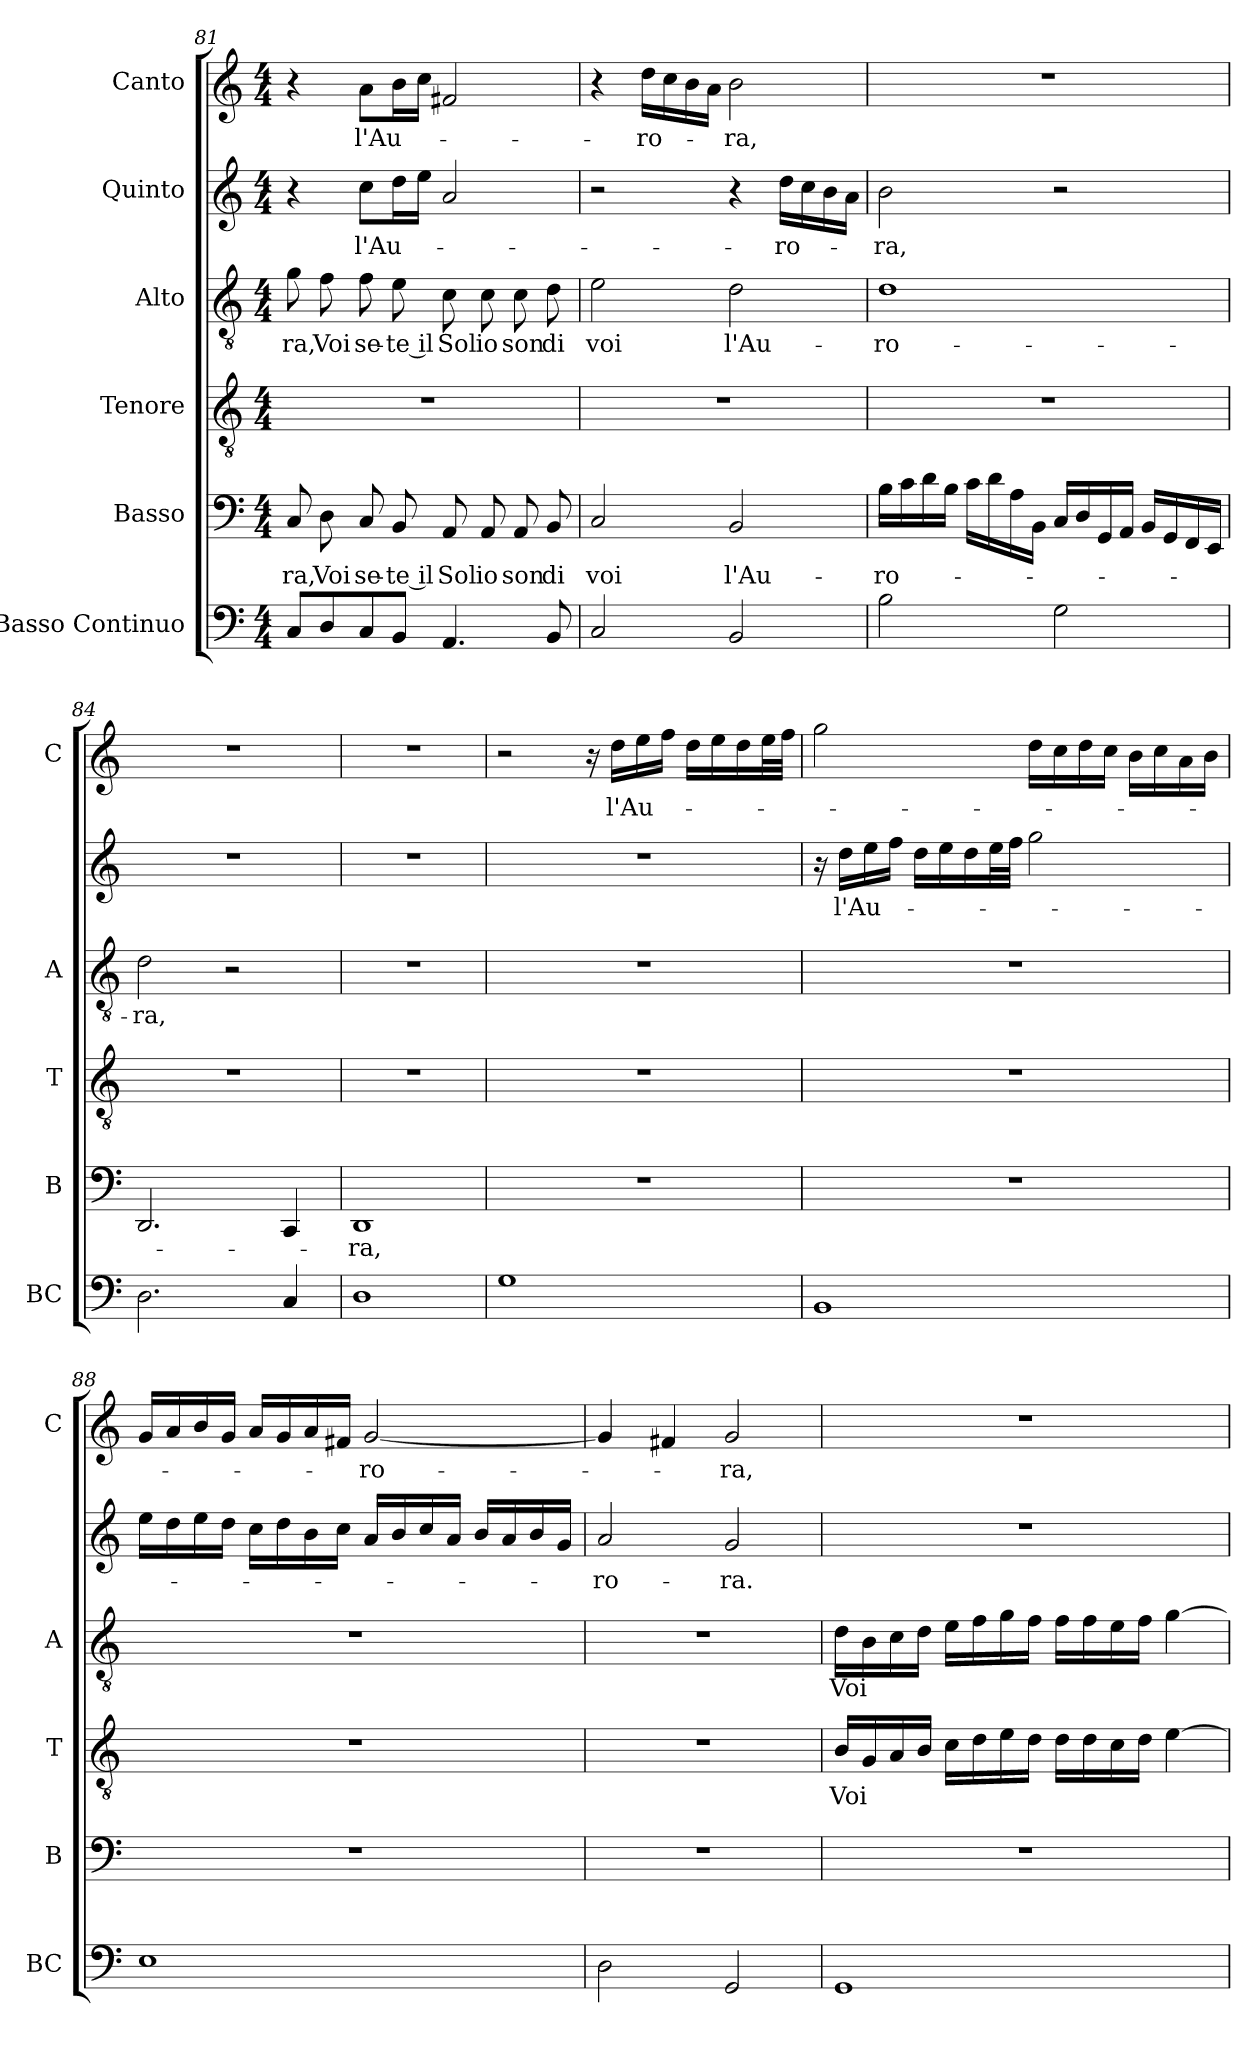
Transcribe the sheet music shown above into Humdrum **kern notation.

**kern	**kern	**text	**kern	**text	**kern	**text	**kern	**text	**kern	**text
*part6	*part5	*part5	*part4	*part4	*part3	*part3	*part2	*part2	*part1	*part1
*staff6	*staff5	*staff5	*staff4	*staff4	*staff3	*staff3	*staff2	*staff2	*staff1	*staff1
*I"Basso Continuo	*I"Basso	*	*I"Tenore	*	*I"Alto	*	*I"Quinto	*	*I"Canto	*
*I'BC	*I'B	*	*I'T	*	*I'A	*	*	*	*I'C	*
!!LO:LB:g=z
*clefF4	*clefF4	*	*clefGv2	*	*clefGv2	*	*clefG2	*	*clefG2	*
*k[]	*k[]	*	*k[]	*	*k[]	*	*k[]	*	*k[]	*
*C:	*C:	*	*C:	*	*C:	*	*C:	*	*C:	*
*M4/4	*M4/4	*	*M4/4	*	*M4/4	*	*M4/4	*	*M4/4	*
=81	=81	=81	=81	=81	=81	=81	=81	=81	=81	=81
!	!	!LO:LY:b	!	!	!	!LO:LY:b	!	!	!	!
8C/L	8C/	-ra,	1r	.	8g\	-ra,	4r	.	4r	.
!	!	!LO:LY:b	!	!	!	!LO:LY:b	!	!	!	!
8D/	8D\	Voi	.	.	8f\	Voi	.	.	.	.
!	!	!LO:LY:b	!	!	!	!LO:LY:b	!	!LO:LY:b	!	!LO:LY:b
8C/	8C/	se-	.	.	8f\	se-	8cc\L	l'Au-	8a\L	l'Au-
!	!	!LO:LY:b	!	!	!	!LO:LY:b	!	!	!	!
8BB/J	8BB/	-te il	.	.	8e\	-te il	16dd\L	.	16b\L	.
.	.	.	.	.	.	.	16ee\JJ	.	16cc\JJ	.
!	!	!LO:LY:b	!	!	!	!LO:LY:b	!	!	!	!
4.AA/	8AA/	Sol	.	.	8c\	Sol	2a/	.	2f#X/	.
!	!	!LO:LY:b	!	!	!	!LO:LY:b	!	!	!	!
.	8AA/	io	.	.	8c\	io	.	.	.	.
!	!	!LO:LY:b	!	!	!	!LO:LY:b	!	!	!	!
.	8AA/	son	.	.	8c\	son	.	.	.	.
!	!	!LO:LY:b	!	!	!	!LO:LY:b	!	!	!	!
8BB/	8BB/	di	.	.	8d\	di	.	.	.	.
=82	=82	=82	=82	=82	=82	=82	=82	=82	=82	=82
!	!	!LO:LY:b	!	!	!	!LO:LY:b	!	!	!	!
2C/	2C/	voi	1r	.	2e\	voi	2r	.	4r	.
!	!	!	!	!	!	!	!	!	!	!LO:LY:b
.	.	.	.	.	.	.	.	.	16dd\LL	-ro-
.	.	.	.	.	.	.	.	.	16cc\	.
.	.	.	.	.	.	.	.	.	16b\	.
.	.	.	.	.	.	.	.	.	16a\JJ	.
!	!	!LO:LY:b	!	!	!	!LO:LY:b	!	!	!	!LO:LY:b
2BB/	2BB/	l'Au-	.	.	2d\	l'Au-	4r	.	2b\	-ra,
!	!	!	!	!	!	!	!	!LO:LY:b	!	!
.	.	.	.	.	.	.	16dd\LL	-ro-	.	.
.	.	.	.	.	.	.	16cc\	.	.	.
.	.	.	.	.	.	.	16b\	.	.	.
.	.	.	.	.	.	.	16a\JJ	.	.	.
=83	=83	=83	=83	=83	=83	=83	=83	=83	=83	=83
!	!	!LO:LY:b	!	!	!	!LO:LY:b	!	!LO:LY:b	!	!
2B\	16B\LL	-ro-	1r	.	1d	-ro-	2b\	-ra,	1r	.
.	16c\	.	.	.	.	.	.	.	.	.
.	16d\	.	.	.	.	.	.	.	.	.
.	16B\JJ	.	.	.	.	.	.	.	.	.
.	16c\LL	.	.	.	.	.	.	.	.	.
.	16d\	.	.	.	.	.	.	.	.	.
.	16A\	.	.	.	.	.	.	.	.	.
.	16BB\JJ	.	.	.	.	.	.	.	.	.
2G\	16C/LL	.	.	.	.	.	2r	.	.	.
.	16D/	.	.	.	.	.	.	.	.	.
.	16GG/	.	.	.	.	.	.	.	.	.
.	16AA/JJ	.	.	.	.	.	.	.	.	.
.	16BB/LL	.	.	.	.	.	.	.	.	.
.	16GG/	.	.	.	.	.	.	.	.	.
.	16FF/	.	.	.	.	.	.	.	.	.
.	16EE/JJ	.	.	.	.	.	.	.	.	.
=84	=84	=84	=84	=84	=84	=84	=84	=84	=84	=84
!	!	!	!	!	!	!LO:LY:b	!	!	!	!
2.D\	2.DD/	.	1r	.	2d\	-ra,	1r	.	1r	.
.	.	.	.	.	2r	.	.	.	.	.
4C/	4CC/	.	.	.	.	.	.	.	.	.
=85	=85	=85	=85	=85	=85	=85	=85	=85	=85	=85
!	!	!LO:LY:b	!	!	!	!	!	!	!	!
1D	1DD	-ra,	1r	.	1r	.	1r	.	1r	.
=86	=86	=86	=86	=86	=86	=86	=86	=86	=86	=86
1G	1r	.	1r	.	1r	.	1r	.	2r	.
.	.	.	.	.	.	.	.	.	16r	.
!	!	!	!	!	!	!	!	!	!	!LO:LY:b
.	.	.	.	.	.	.	.	.	16dd\LL	l'Au-
.	.	.	.	.	.	.	.	.	16ee\	.
.	.	.	.	.	.	.	.	.	16ff\JJ	.
.	.	.	.	.	.	.	.	.	16dd\LL	.
.	.	.	.	.	.	.	.	.	16ee\	.
.	.	.	.	.	.	.	.	.	16dd\	.
.	.	.	.	.	.	.	.	.	32ee\L	.
.	.	.	.	.	.	.	.	.	32ff\JJJ	.
!!LO:PB:g=z
=87	=87	=87	=87	=87	=87	=87	=87	=87	=87	=87
1BB	1r	.	1r	.	1r	.	16r	.	2gg\	.
!	!	!	!	!	!	!	!	!LO:LY:b	!	!
.	.	.	.	.	.	.	16dd\LL	l'Au-	.	.
.	.	.	.	.	.	.	16ee\	.	.	.
.	.	.	.	.	.	.	16ff\JJ	.	.	.
.	.	.	.	.	.	.	16dd\LL	.	.	.
.	.	.	.	.	.	.	16ee\	.	.	.
.	.	.	.	.	.	.	16dd\	.	.	.
.	.	.	.	.	.	.	32ee\L	.	.	.
.	.	.	.	.	.	.	32ff\JJJ	.	.	.
.	.	.	.	.	.	.	2gg\	.	16dd\LL	.
.	.	.	.	.	.	.	.	.	16cc\	.
.	.	.	.	.	.	.	.	.	16dd\	.
.	.	.	.	.	.	.	.	.	16cc\JJ	.
.	.	.	.	.	.	.	.	.	16b\LL	.
.	.	.	.	.	.	.	.	.	16cc\	.
.	.	.	.	.	.	.	.	.	16a\	.
.	.	.	.	.	.	.	.	.	16b\JJ	.
=88	=88	=88	=88	=88	=88	=88	=88	=88	=88	=88
1E	1r	.	1r	.	1r	.	16ee\LL	.	16g/LL	.
.	.	.	.	.	.	.	16dd\	.	16a/	.
.	.	.	.	.	.	.	16ee\	.	16b/	.
.	.	.	.	.	.	.	16dd\JJ	.	16g/JJ	.
.	.	.	.	.	.	.	16cc\LL	.	16a/LL	.
.	.	.	.	.	.	.	16dd\	.	16g/	.
.	.	.	.	.	.	.	16b\	.	16a/	.
.	.	.	.	.	.	.	16cc\JJ	.	16f#X/JJ	.
!	!	!	!	!	!	!	!	!	!	!LO:LY:b
.	.	.	.	.	.	.	16a/LL	.	[2g/	-ro-
.	.	.	.	.	.	.	16b/	.	.	.
.	.	.	.	.	.	.	16cc/	.	.	.
.	.	.	.	.	.	.	16a/JJ	.	.	.
.	.	.	.	.	.	.	16b/LL	.	.	.
.	.	.	.	.	.	.	16a/	.	.	.
.	.	.	.	.	.	.	16b/	.	.	.
.	.	.	.	.	.	.	16g/JJ	.	.	.
=89	=89	=89	=89	=89	=89	=89	=89	=89	=89	=89
!	!	!	!	!	!	!	!	!LO:LY:b	!	!
2D\	1r	.	1r	.	1r	.	2a/	-ro-	4g/]	.
.	.	.	.	.	.	.	.	.	4f#X/	.
!	!	!	!	!	!	!	!	!LO:LY:b	!	!LO:LY:b
2GG/	.	.	.	.	.	.	2g/	-ra.	2g/	-ra,
=90	=90	=90	=90	=90	=90	=90	=90	=90	=90	=90
!	!	!	!	!LO:LY:b	!	!LO:LY:b	!	!	!	!
1GG	1r	.	16B/LL	Voi	16d\LL	Voi	1r	.	1r	.
.	.	.	16G/	.	16B\	.	.	.	.	.
.	.	.	16A/	.	16c\	.	.	.	.	.
.	.	.	16B/JJ	.	16d\JJ	.	.	.	.	.
.	.	.	16c\LL	.	16e\LL	.	.	.	.	.
.	.	.	16d\	.	16f\	.	.	.	.	.
.	.	.	16e\	.	16g\	.	.	.	.	.
.	.	.	16d\JJ	.	16f\JJ	.	.	.	.	.
.	.	.	16d\LL	.	16f\LL	.	.	.	.	.
.	.	.	16d\	.	16f\	.	.	.	.	.
.	.	.	16c\	.	16e\	.	.	.	.	.
.	.	.	16d\JJ	.	16f\JJ	.	.	.	.	.
.	.	.	[4e\	.	[4g\	.	.	.	.	.
=	=	=	=	=	=	=	=	=	=	=
*-	*-	*-	*-	*-	*-	*-	*-	*-	*-	*-
